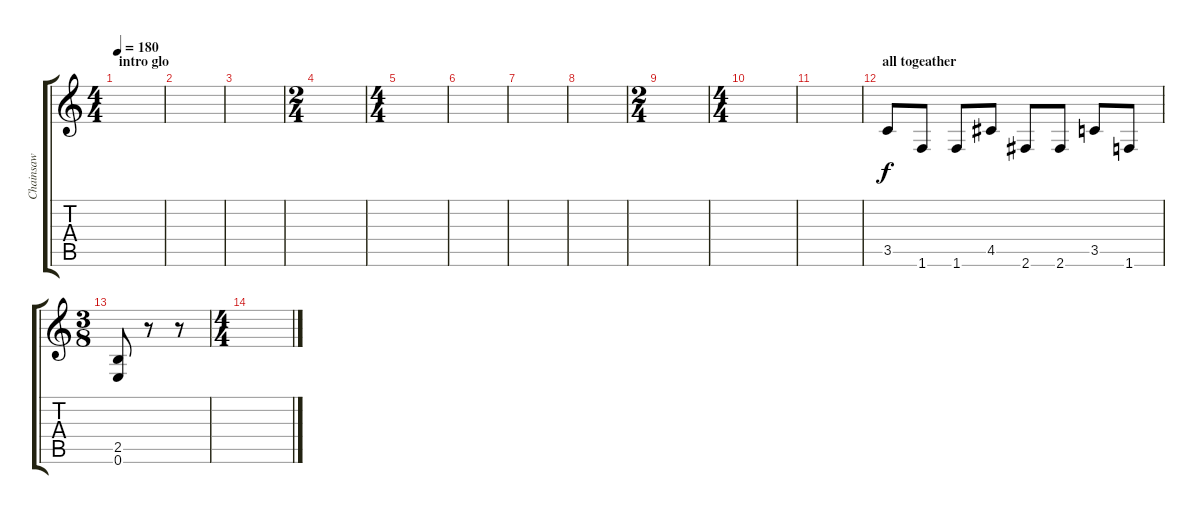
\track ("Chainsaw" "Chainsaw") {instrument distortionguitar}
\staff {score tabs}
\tuning (E4 B3 G3 D3 A2 E2) {hide}
\ts (4 4)
\section ("" "intro glo")
\tempo 180
\clef g2
\ks c
|
|
|
\ts (2 4)
|
\ts (4 4)
|
|
|
|
\ts (2 4)
|
\ts (4 4)
|
|
\section ("" "all togeather")
3.5.8 1.6.8 1.6.8 4.5.8 2.6.8 2.6.8 3.5.8 1.6.8 |
\ts (3 8)
(2.5 0.6).8 r.8 r.8 |
\ts (4 4)
